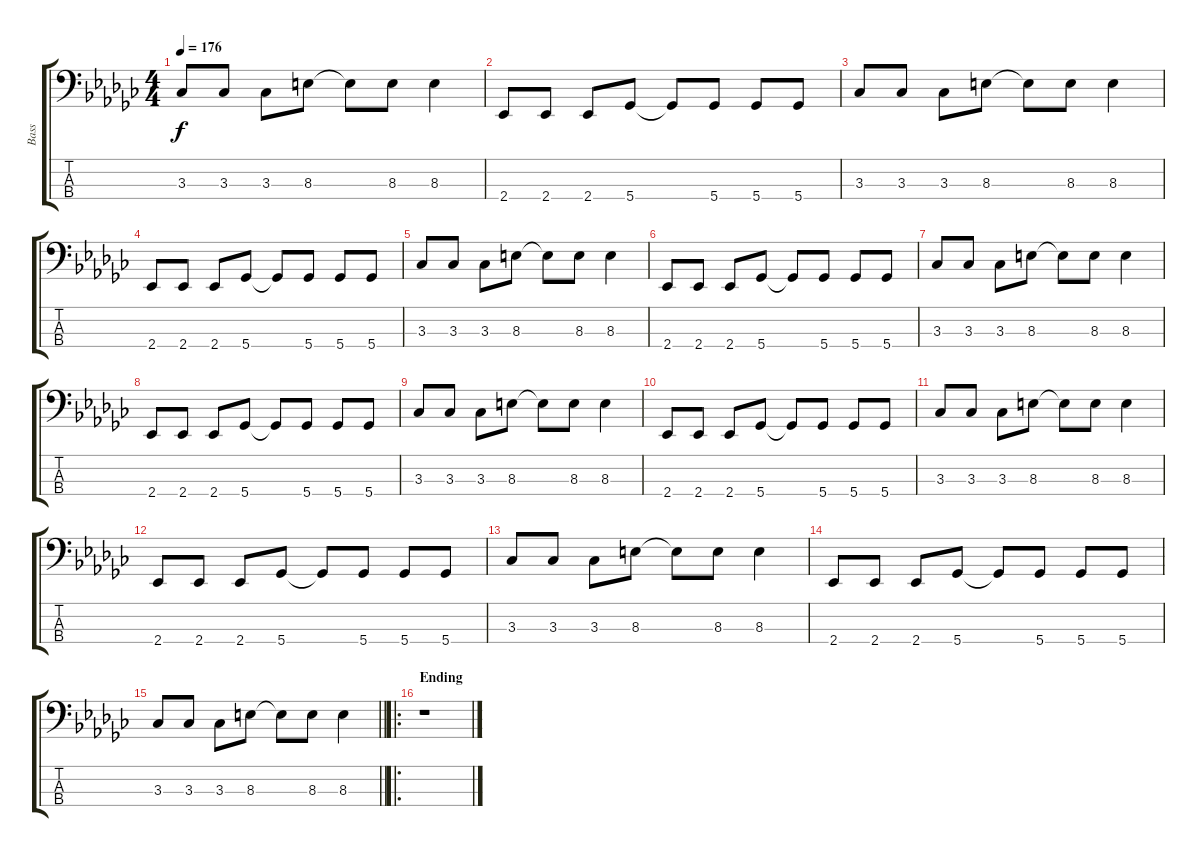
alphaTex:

\track ("Bass" "Bass") {instrument electricbasspick}
\staff {score tabs}
\tuning (Gb2 Db2 Ab1 Db1) {hide}
\ts (4 4)
\tempo 176
\clef f4
\ks ebminor
3.3.8{dy f} 3.3.8 3.3.8 8.3.8 8.3{t}.8 8.3.8 8.3.4 |
2.4.8 2.4.8 2.4.8 5.4.8 5.4{t}.8 5.4.8 5.4.8 5.4.8 |
3.3.8 3.3.8 3.3.8 8.3.8 8.3{t}.8 8.3.8 8.3.4 |
2.4.8 2.4.8 2.4.8 5.4.8 5.4{t}.8 5.4.8 5.4.8 5.4.8 |
3.3.8 3.3.8 3.3.8 8.3.8 8.3{t}.8 8.3.8 8.3.4 |
2.4.8 2.4.8 2.4.8 5.4.8 5.4{t}.8 5.4.8 5.4.8 5.4.8 |
3.3.8 3.3.8 3.3.8 8.3.8 8.3{t}.8 8.3.8 8.3.4 |
2.4.8 2.4.8 2.4.8 5.4.8 5.4{t}.8 5.4.8 5.4.8 5.4.8 |
3.3.8 3.3.8 3.3.8 8.3.8 8.3{t}.8 8.3.8 8.3.4 |
2.4.8 2.4.8 2.4.8 5.4.8 5.4{t}.8 5.4.8 5.4.8 5.4.8 |
3.3.8 3.3.8 3.3.8 8.3.8 8.3{t}.8 8.3.8 8.3.4 |
2.4.8 2.4.8 2.4.8 5.4.8 5.4{t}.8 5.4.8 5.4.8 5.4.8 |
3.3.8 3.3.8 3.3.8 8.3.8 8.3{t}.8 8.3.8 8.3.4 |
2.4.8 2.4.8 2.4.8 5.4.8 5.4{t}.8 5.4.8 5.4.8 5.4.8 |
\barLineRight lightlight
3.3.8 3.3.8 3.3.8 8.3.8 8.3{t}.8 8.3.8 8.3.4 |
\ro
\section ("" "Ending")
r.1
